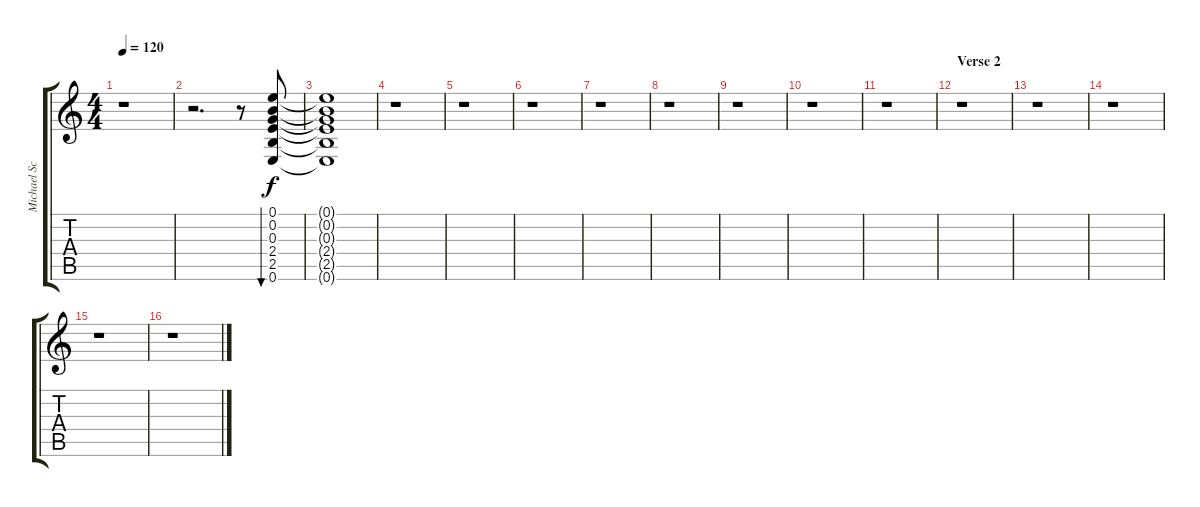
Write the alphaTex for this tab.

\track ("Michael Schenker 2" "Michael Sc") {instrument acousticguitarsteel}
\staff {score tabs}
\tuning (E4 B3 G3 D3 A2 E2) {hide}
\ts (4 4)
\tempo 120
\clef g2
\ks c
r.1{dy f} |
r.2{d} r.8 (0.1 0.2 0.3 2.4 2.5 0.6).8{bu 480} |
(0.1{t} 0.2{t} 0.3{t} 2.4{t} 2.5{t} 0.6{t}).1 |
r.1 |
r.1 |
r.1 |
r.1 |
r.1 |
r.1 |
r.1 |
r.1 |
\section ("" "Verse 2")
r.1 |
r.1 |
r.1 |
r.1 |
r.1
